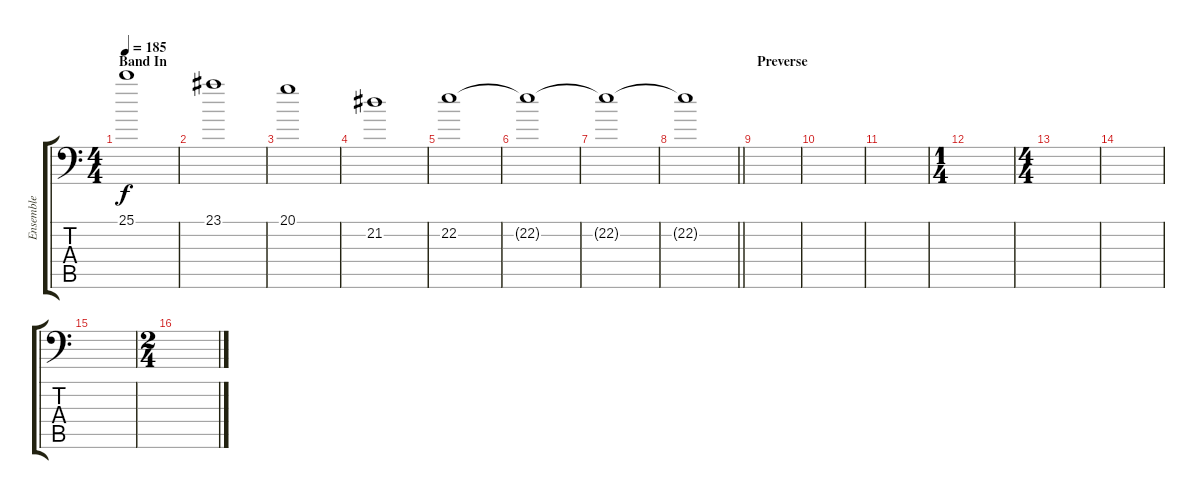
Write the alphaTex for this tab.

\track ("Ensemble" "Ensemble") {instrument stringensemble1}
\staff {score tabs}
\tuning (B3 Gb3 D3 A2 E2 A1) {hide}
\ts (4 4)
\section ("" "Band In")
\tempo 185
\clef f4
\ks c
25.1.1{dy f} |
23.1.1 |
20.1.1 |
21.2.1 |
22.2.1 |
22.2{t}.1 |
22.2{t}.1 |
\barLineRight lightlight
22.2{t}.1 |
\section ("" "Preverse")
|
|
|
\ts (1 4)
|
\ts (4 4)
|
|
|
\ts (2 4)
